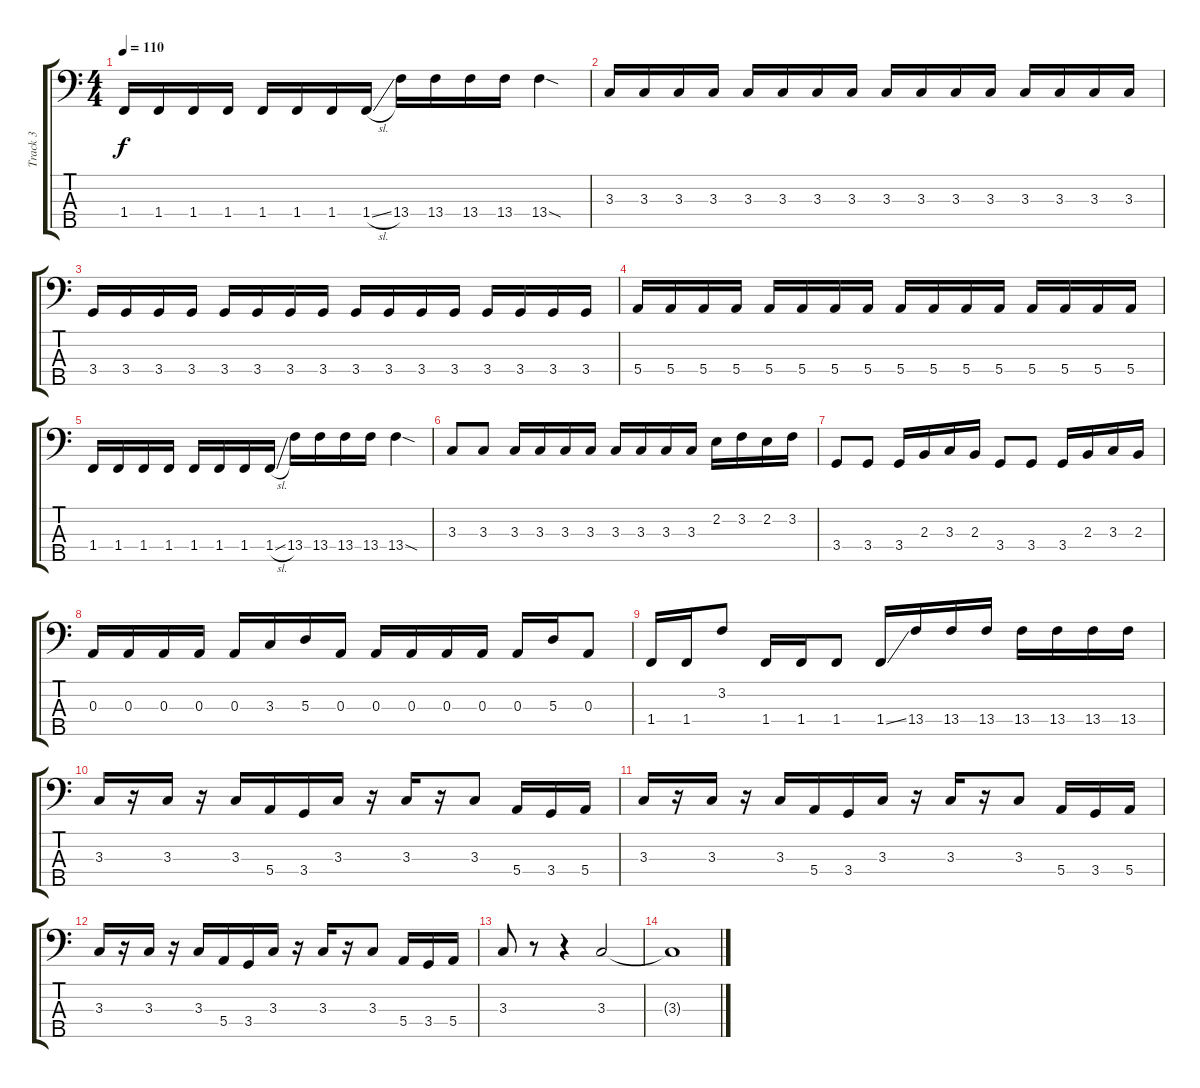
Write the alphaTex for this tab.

\track ("Track 3" "Track 3") {instrument electricbassfinger}
\staff {score tabs}
\tuning (G2 D2 A1 E1 B0) {hide}
\ts (4 4)
\tempo 110
\clef f4
\ks c
1.4.16{dy f} 1.4.16 1.4.16 1.4.16 1.4.16 1.4.16 1.4.16 1.4{sl}.16 13.4.16 13.4.16 13.4.16 13.4.16 13.4{sod}.4 |
3.3.16 3.3.16 3.3.16 3.3.16 3.3.16 3.3.16 3.3.16 3.3.16 3.3.16 3.3.16 3.3.16 3.3.16 3.3.16 3.3.16 3.3.16 3.3.16 |
3.4.16 3.4.16 3.4.16 3.4.16 3.4.16 3.4.16 3.4.16 3.4.16 3.4.16 3.4.16 3.4.16 3.4.16 3.4.16 3.4.16 3.4.16 3.4.16 |
5.4.16 5.4.16 5.4.16 5.4.16 5.4.16 5.4.16 5.4.16 5.4.16 5.4.16 5.4.16 5.4.16 5.4.16 5.4.16 5.4.16 5.4.16 5.4.16 |
1.4.16 1.4.16 1.4.16 1.4.16 1.4.16 1.4.16 1.4.16 1.4{sl}.16 13.4.16 13.4.16 13.4.16 13.4.16 13.4{sod}.4 |
3.3.8 3.3.8 3.3.16 3.3.16 3.3.16 3.3.16 3.3.16 3.3.16 3.3.16 3.3.16 2.2.16 3.2.16 2.2.16 3.2.16 |
3.4.8 3.4.8 3.4.16 2.3.16 3.3.16 2.3.16 3.4.8 3.4.8 3.4.16 2.3.16 3.3.16 2.3.16 |
0.3.16 0.3.16 0.3.16 0.3.16 0.3.16 3.3.16 5.3.16 0.3.16 0.3.16 0.3.16 0.3.16 0.3.16 0.3.16 5.3.16 0.3.8 |
1.4.16 1.4.16 3.2.8 1.4.16 1.4.16 1.4.8 1.4{ss}.16 13.4.16 13.4.16 13.4.16 13.4.16 13.4.16 13.4.16 13.4.16 |
3.3.16 r.16 3.3.16 r.16 3.3.16 5.4.16 3.4.16 3.3.16 r.16 3.3.16 r.16 3.3.8 5.4.16 3.4.16 5.4.16 |
3.3.16 r.16 3.3.16 r.16 3.3.16 5.4.16 3.4.16 3.3.16 r.16 3.3.16 r.16 3.3.8 5.4.16 3.4.16 5.4.16 |
3.3.16 r.16 3.3.16 r.16 3.3.16 5.4.16 3.4.16 3.3.16 r.16 3.3.16 r.16 3.3.8 5.4.16 3.4.16 5.4.16 |
3.3.8 r.8 r.4 3.3.2 |
3.3{t}.1
